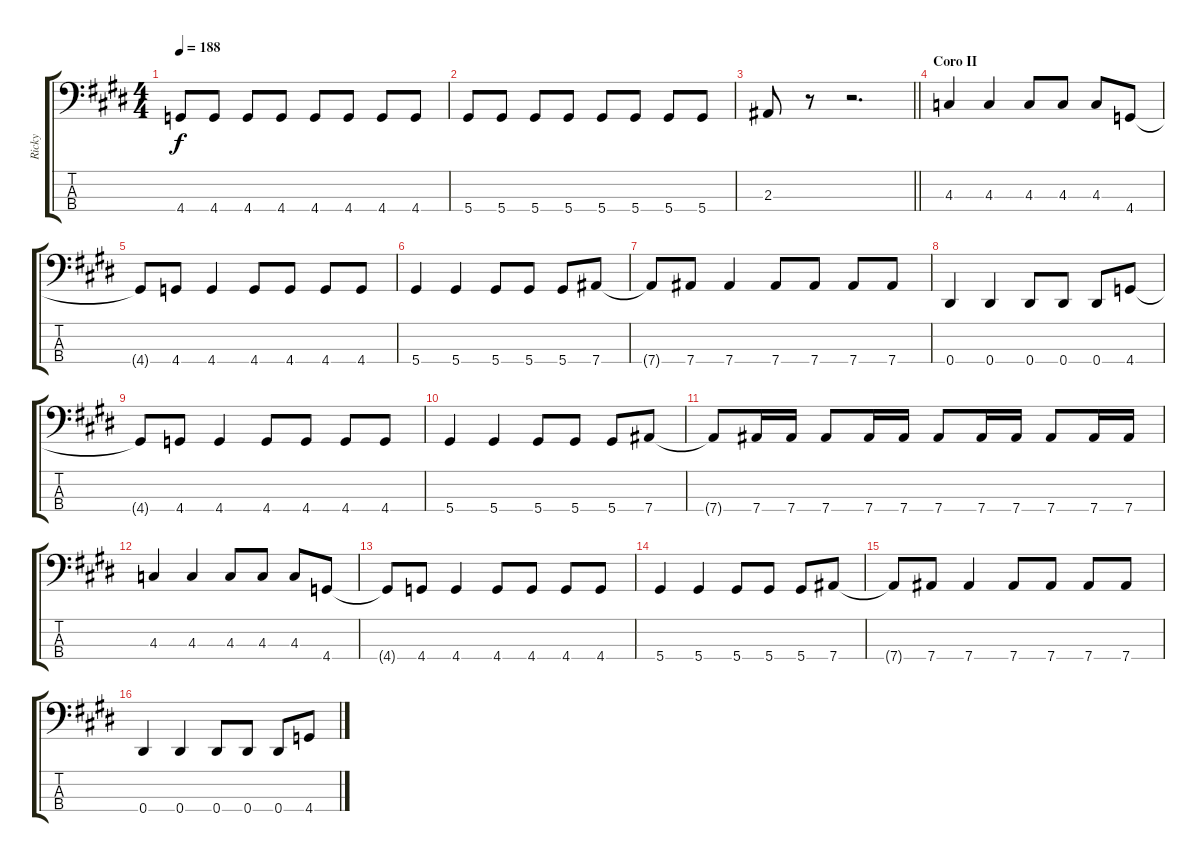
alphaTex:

\track ("Ricky" "Ricky") {instrument electricbasspick}
\staff {score tabs}
\tuning (Gb2 Db2 Ab1 Eb1) {hide}
\ts (4 4)
\tempo 188
\clef f4
\ks e
4.4.8{dy f} 4.4.8 4.4.8 4.4.8 4.4.8 4.4.8 4.4.8 4.4.8 |
5.4.8 5.4.8 5.4.8 5.4.8 5.4.8 5.4.8 5.4.8 5.4.8 |
\barLineRight lightlight
2.3.8 r.8 r.2{d} |
\section ("" "Coro II")
4.3.4 4.3.4 4.3.8 4.3.8 4.3.8 4.4.8 |
4.4{t}.8 4.4.8 4.4.4 4.4.8 4.4.8 4.4.8 4.4.8 |
5.4.4 5.4.4 5.4.8 5.4.8 5.4.8 7.4.8 |
7.4{t}.8 7.4.8 7.4.4 7.4.8 7.4.8 7.4.8 7.4.8 |
0.4.4 0.4.4 0.4.8 0.4.8 0.4.8 4.4.8 |
4.4{t}.8 4.4.8 4.4.4 4.4.8 4.4.8 4.4.8 4.4.8 |
5.4.4 5.4.4 5.4.8 5.4.8 5.4.8 7.4.8 |
7.4{t}.8 7.4.16 7.4.16 7.4.8 7.4.16 7.4.16 7.4.8 7.4.16 7.4.16 7.4.8 7.4.16 7.4.16 |
4.3.4 4.3.4 4.3.8 4.3.8 4.3.8 4.4.8 |
4.4{t}.8 4.4.8 4.4.4 4.4.8 4.4.8 4.4.8 4.4.8 |
5.4.4 5.4.4 5.4.8 5.4.8 5.4.8 7.4.8 |
7.4{t}.8 7.4.8 7.4.4 7.4.8 7.4.8 7.4.8 7.4.8 |
0.4.4 0.4.4 0.4.8 0.4.8 0.4.8 4.4.8
